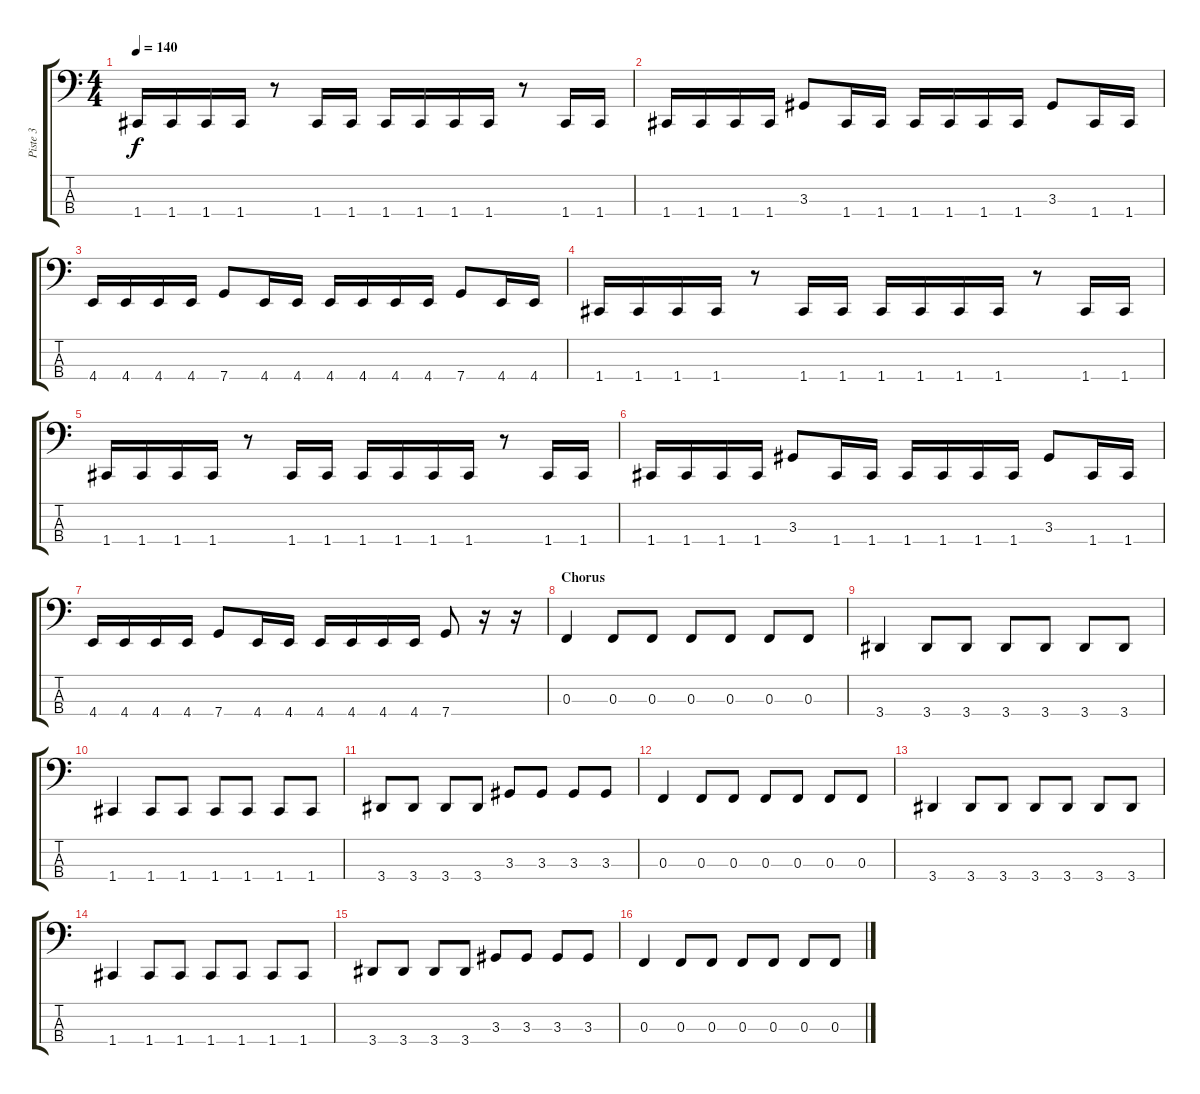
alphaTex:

\track ("Piste 3" "Piste 3") {instrument electricbassfinger}
\staff {score tabs}
\tuning (Eb2 Bb1 F1 C1) {hide}
\ts (4 4)
\tempo 140
\clef f4
\ks c
1.4.16{dy f} 1.4.16 1.4.16 1.4.16 r.8 1.4.16 1.4.16 1.4.16 1.4.16 1.4.16 1.4.16 r.8 1.4.16 1.4.16 |
1.4.16 1.4.16 1.4.16 1.4.16 3.3.8 1.4.16 1.4.16 1.4.16 1.4.16 1.4.16 1.4.16 3.3.8 1.4.16 1.4.16 |
4.4.16 4.4.16 4.4.16 4.4.16 7.4.8 4.4.16 4.4.16 4.4.16 4.4.16 4.4.16 4.4.16 7.4.8 4.4.16 4.4.16 |
1.4.16 1.4.16 1.4.16 1.4.16 r.8 1.4.16 1.4.16 1.4.16 1.4.16 1.4.16 1.4.16 r.8 1.4.16 1.4.16 |
1.4.16 1.4.16 1.4.16 1.4.16 r.8 1.4.16 1.4.16 1.4.16 1.4.16 1.4.16 1.4.16 r.8 1.4.16 1.4.16 |
1.4.16 1.4.16 1.4.16 1.4.16 3.3.8 1.4.16 1.4.16 1.4.16 1.4.16 1.4.16 1.4.16 3.3.8 1.4.16 1.4.16 |
4.4.16 4.4.16 4.4.16 4.4.16 7.4.8 4.4.16 4.4.16 4.4.16 4.4.16 4.4.16 4.4.16 7.4.8 r.16 r.16 |
\section ("" "Chorus")
0.3.4 0.3.8 0.3.8 0.3.8 0.3.8 0.3.8 0.3.8 |
3.4.4 3.4.8 3.4.8 3.4.8 3.4.8 3.4.8 3.4.8 |
1.4.4 1.4.8 1.4.8 1.4.8 1.4.8 1.4.8 1.4.8 |
3.4.8 3.4.8 3.4.8 3.4.8 3.3.8 3.3.8 3.3.8 3.3.8 |
0.3.4 0.3.8 0.3.8 0.3.8 0.3.8 0.3.8 0.3.8 |
3.4.4 3.4.8 3.4.8 3.4.8 3.4.8 3.4.8 3.4.8 |
1.4.4 1.4.8 1.4.8 1.4.8 1.4.8 1.4.8 1.4.8 |
3.4.8 3.4.8 3.4.8 3.4.8 3.3.8 3.3.8 3.3.8 3.3.8 |
0.3.4 0.3.8 0.3.8 0.3.8 0.3.8 0.3.8 0.3.8
